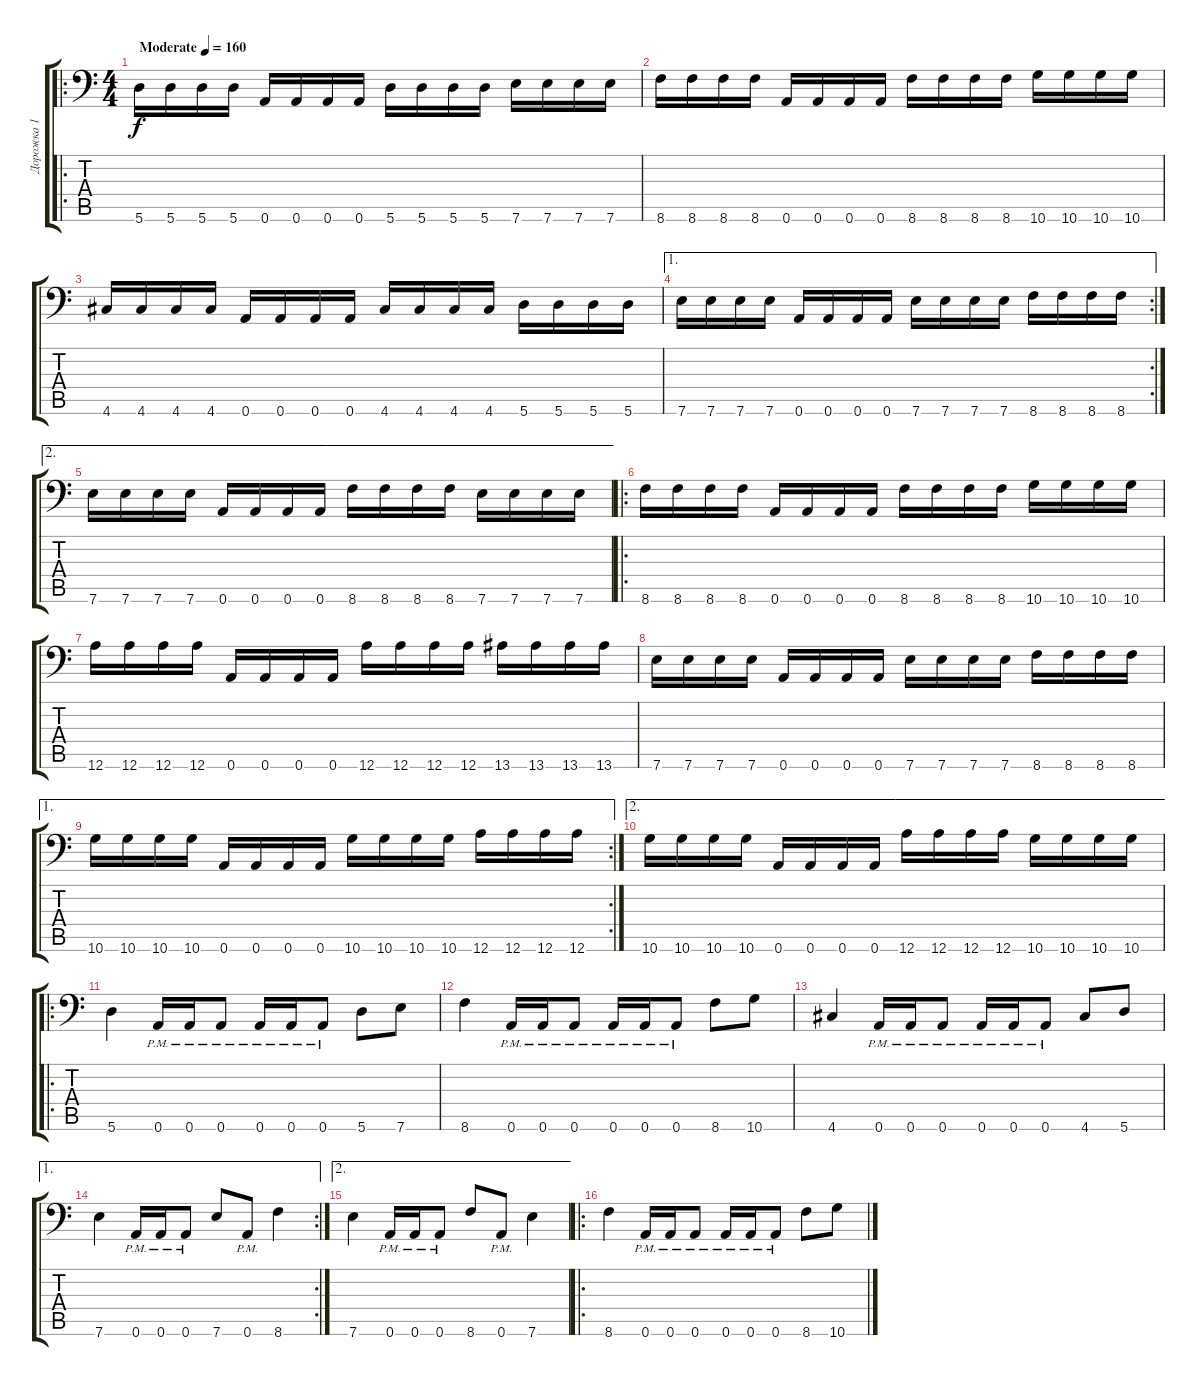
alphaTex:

\track ("Дорожка 1" "Дорожка 1") {instrument distortionguitar}
\staff {score tabs}
\tuning (B3 Gb3 D3 A2 E2 A1) {hide}
\ro
\ts (4 4)
\tempo (160 "Moderate")
\clef f4
\ks c
5.6.16{dy f instrument distortionguitar} 5.6.16 5.6.16 5.6.16 0.6.16 0.6.16 0.6.16 0.6.16 5.6.16 5.6.16 5.6.16 5.6.16 7.6.16 7.6.16 7.6.16 7.6.16 |
8.6.16 8.6.16 8.6.16 8.6.16 0.6.16 0.6.16 0.6.16 0.6.16 8.6.16 8.6.16 8.6.16 8.6.16 10.6.16 10.6.16 10.6.16 10.6.16 |
4.6.16 4.6.16 4.6.16 4.6.16 0.6.16 0.6.16 0.6.16 0.6.16 4.6.16 4.6.16 4.6.16 4.6.16 5.6.16 5.6.16 5.6.16 5.6.16 |
\ae 1
\rc 2
7.6.16 7.6.16 7.6.16 7.6.16 0.6.16 0.6.16 0.6.16 0.6.16 7.6.16 7.6.16 7.6.16 7.6.16 8.6.16 8.6.16 8.6.16 8.6.16 |
\ae 2
7.6.16 7.6.16 7.6.16 7.6.16 0.6.16 0.6.16 0.6.16 0.6.16 8.6.16 8.6.16 8.6.16 8.6.16 7.6.16 7.6.16 7.6.16 7.6.16 |
\ro
8.6.16 8.6.16 8.6.16 8.6.16 0.6.16 0.6.16 0.6.16 0.6.16 8.6.16 8.6.16 8.6.16 8.6.16 10.6.16 10.6.16 10.6.16 10.6.16 |
12.6.16 12.6.16 12.6.16 12.6.16 0.6.16 0.6.16 0.6.16 0.6.16 12.6.16 12.6.16 12.6.16 12.6.16 13.6.16 13.6.16 13.6.16 13.6.16 |
7.6.16 7.6.16 7.6.16 7.6.16 0.6.16 0.6.16 0.6.16 0.6.16 7.6.16 7.6.16 7.6.16 7.6.16 8.6.16 8.6.16 8.6.16 8.6.16 |
\ae 1
\rc 2
10.6.16 10.6.16 10.6.16 10.6.16 0.6.16 0.6.16 0.6.16 0.6.16 10.6.16 10.6.16 10.6.16 10.6.16 12.6.16 12.6.16 12.6.16 12.6.16 |
\ae 2
10.6.16 10.6.16 10.6.16 10.6.16 0.6.16 0.6.16 0.6.16 0.6.16 12.6.16 12.6.16 12.6.16 12.6.16 10.6.16 10.6.16 10.6.16 10.6.16 |
\ro
5.6.4 0.6{pm}.16 0.6{pm}.16 0.6{pm}.8 0.6{pm}.16 0.6{pm}.16 0.6{pm}.8 5.6.8 7.6.8 |
8.6.4 0.6{pm}.16 0.6{pm}.16 0.6{pm}.8 0.6{pm}.16 0.6{pm}.16 0.6{pm}.8 8.6.8 10.6.8 |
4.6.4 0.6{pm}.16 0.6{pm}.16 0.6{pm}.8 0.6{pm}.16 0.6{pm}.16 0.6{pm}.8 4.6.8 5.6.8 |
\ae 1
\rc 2
7.6.4 0.6{pm}.16 0.6{pm}.16 0.6{pm}.8 7.6.8 0.6{pm}.8 8.6.4 |
\ae 2
7.6.4 0.6{pm}.16 0.6{pm}.16 0.6{pm}.8 8.6.8 0.6{pm}.8 7.6.4 |
\ro
8.6.4 0.6{pm}.16 0.6{pm}.16 0.6{pm}.8 0.6{pm}.16 0.6{pm}.16 0.6{pm}.8 8.6.8 10.6.8
